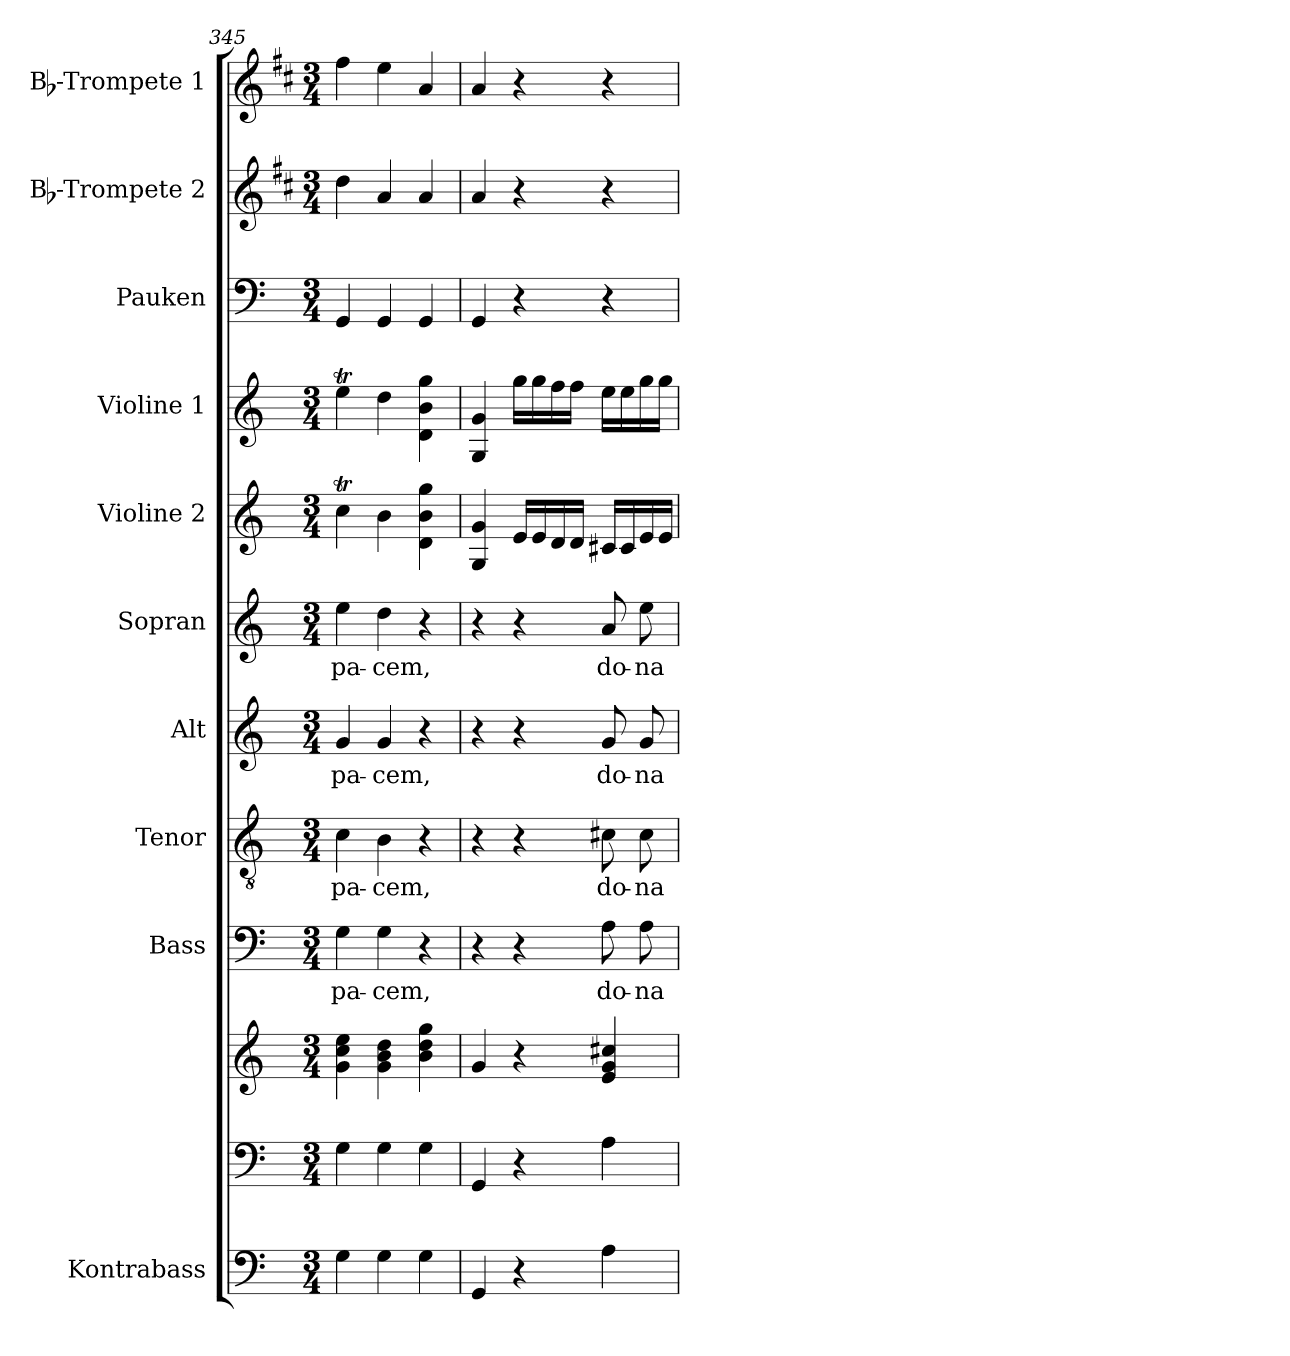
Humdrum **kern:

**kern	**kern	**kern	**kern	**text	**kern	**text	**kern	**text	**kern	**text	**kern	**kern	**kern	**kern	**kern
*part11	*part10	*part10	*part9	*part9	*part8	*part8	*part7	*part7	*part6	*part6	*part5	*part4	*part3	*part2	*part1
*staff12	*staff11	*staff10	*staff9	*staff9	*staff8	*staff8	*staff7	*staff7	*staff6	*staff6	*staff5	*staff4	*staff3	*staff2	*staff1
*I"Kontrabass	*	*	*I"Bass	*	*I"Tenor	*	*I"Alt	*	*I"Sopran	*	*I"Violine 2	*I"Violine 1	*I"Pauken	*I"Bb-Trompete 2	*I"Bb-Trompete 1
*I'Kb.	*	*	*I'B.	*	*I'T.	*	*I'A.	*	*I'S.	*	*I'Vl. 2	*I'Vl. 1	*I'Pk.	*I'Bb Trp. 2	*I'Bb Trp. 1
*clefF4	*clefF4	*clefG2	*clefF4	*	*clefGv2	*	*clefG2	*	*clefG2	*	*clefG2	*clefG2	*clefF4	*clefG2	*clefG2
*ITrd7c12	*	*	*	*	*	*	*	*	*	*	*	*	*	*ITrd1c2	*ITrd1c2
*k[]	*k[]	*k[]	*k[]	*	*k[]	*	*k[]	*	*k[]	*	*k[]	*k[]	*k[]	*k[]	*k[]
*C:	*C:	*C:	*C:	*	*C:	*	*C:	*	*C:	*	*C:	*C:	*C:	*C:	*C:
*M3/4	*M3/4	*M3/4	*M3/4	*	*M3/4	*	*M3/4	*	*M3/4	*	*M3/4	*M3/4	*M3/4	*M3/4	*M3/4
=345	=345	=345	=345	=345	=345	=345	=345	=345	=345	=345	=345	=345	=345	=345	=345
!	!	!	!	!LO:LY:b	!	!LO:LY:b	!	!LO:LY:b	!	!LO:LY:b	!	!	!	!	!
4GG\	4G\	4g\ 4cc\ 4ee\	4G\	pa-	4c\	pa-	4g/	pa-	4ee\	pa-	4ccT\	4eet\	4GG/	4cc\	4ee\
!	!	!	!	!LO:LY:b	!	!LO:LY:b	!	!LO:LY:b	!	!LO:LY:b	!	!	!	!	!
4GG\	4G\	4g\ 4b\ 4dd\	4G\	-cem,	4B\	-cem,	4g/	-cem,	4dd\	-cem,	4b\	4dd\	4GG/	4g/	4dd\
4GG\	4G\	4b\ 4dd\ 4gg\	4r	.	4r	.	4r	.	4r	.	4d\ 4b\ 4gg\	4d\ 4b\ 4gg\	4GG/	4g/	4g/
=346	=346	=346	=346	=346	=346	=346	=346	=346	=346	=346	=346	=346	=346	=346	=346
4GGG/	4GG/	4g/	4r	.	4r	.	4r	.	4r	.	4G/ 4g/	4G/ 4g/	4GG/	4g/	4g/
4r	4r	4r	4r	.	4r	.	4r	.	4r	.	16e/LL	16gg\LL	4r	4r	4r
.	.	.	.	.	.	.	.	.	.	.	16e/	16gg\	.	.	.
.	.	.	.	.	.	.	.	.	.	.	16d/	16ff\	.	.	.
.	.	.	.	.	.	.	.	.	.	.	16d/JJ	16ff\JJ	.	.	.
!	!	!	!	!LO:LY:b	!	!LO:LY:b	!	!LO:LY:b	!	!LO:LY:b	!	!	!	!	!
4AA\	4A\	4e/ 4g/ 4cc#X/	8A\	do-	8c#X\	do-	8g/	do-	8a/	do-	16c#X/LL	16ee\LL	4r	4r	4r
.	.	.	.	.	.	.	.	.	.	.	16c#/	16ee\	.	.	.
!	!	!	!	!LO:LY:b	!	!LO:LY:b	!	!LO:LY:b	!	!LO:LY:b	!	!	!	!	!
.	.	.	8A\	-na	8c#\	-na	8g/	-na	8ee\	-na	16e/	16gg\	.	.	.
.	.	.	.	.	.	.	.	.	.	.	16e/JJ	16gg\JJ	.	.	.
=	=	=	=	=	=	=	=	=	=	=	=	=	=	=	=
*-	*-	*-	*-	*-	*-	*-	*-	*-	*-	*-	*-	*-	*-	*-	*-
